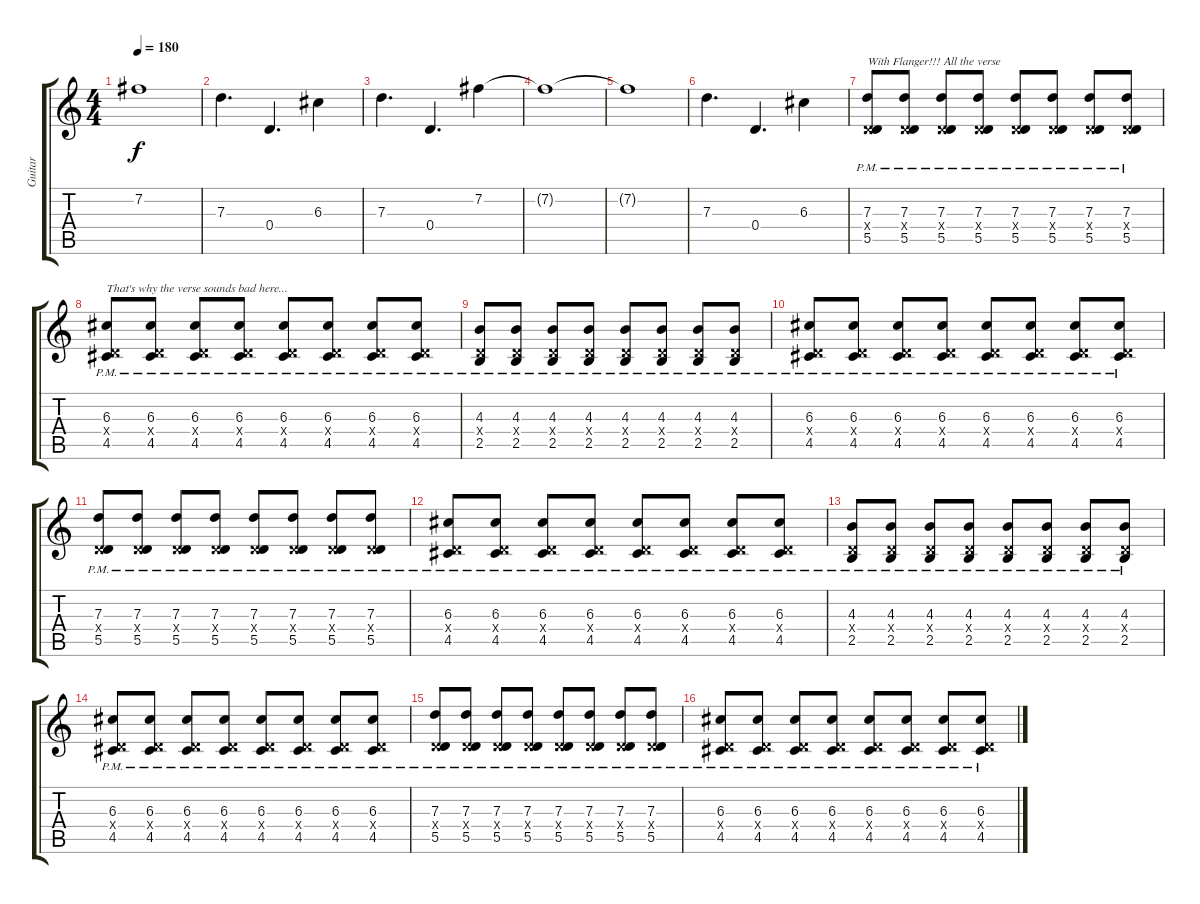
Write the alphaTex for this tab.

\track ("Guitar" "Guitar") {instrument distortionguitar}
\staff {score tabs}
\tuning (E4 B3 G3 D3 A2 E2) {hide}
\ts (4 4)
\tempo 180
\clef g2
\ks c
7.2{t}.1{dy f} |
7.3.4{d} 0.4.4{d} 6.3.4 |
7.3.4{d} 0.4.4{d} 7.2.4 |
7.2{t}.1 |
7.2{t}.1 |
7.3.4{d} 0.4.4{d} 6.3.4 |
(7.3{pm} 0.4{x} 5.5{pm}).8{txt "With Flanger!!! All the verse"} (7.3{pm} 0.4{x} 5.5{pm}).8 (7.3{pm} 0.4{x} 5.5{pm}).8 (7.3{pm} 0.4{x} 5.5{pm}).8 (7.3{pm} 0.4{x} 5.5{pm}).8 (7.3{pm} 0.4{x} 5.5{pm}).8 (7.3{pm} 0.4{x} 5.5{pm}).8 (7.3{pm} 0.4{x} 5.5{pm}).8 |
(6.3{pm} 0.4{x} 4.5{pm}).8{txt "That's why the verse sounds bad here..."} (6.3{pm} 0.4{x} 4.5{pm}).8 (6.3{pm} 0.4{x} 4.5{pm}).8 (6.3{pm} 0.4{x} 4.5{pm}).8 (6.3{pm} 0.4{x} 4.5{pm}).8 (6.3{pm} 0.4{x} 4.5{pm}).8 (6.3{pm} 0.4{x} 4.5{pm}).8 (6.3{pm} 0.4{x} 4.5{pm}).8 |
(4.3{pm} 0.4{x} 2.5{pm}).8 (4.3{pm} 0.4{x} 2.5{pm}).8 (4.3{pm} 0.4{x} 2.5{pm}).8 (4.3{pm} 0.4{x} 2.5{pm}).8 (4.3{pm} 0.4{x} 2.5{pm}).8 (4.3{pm} 0.4{x} 2.5{pm}).8 (4.3{pm} 0.4{x} 2.5{pm}).8 (4.3{pm} 0.4{x} 2.5{pm}).8 |
(6.3{pm} 0.4{x} 4.5{pm}).8 (6.3{pm} 0.4{x} 4.5{pm}).8 (6.3{pm} 0.4{x} 4.5{pm}).8 (6.3{pm} 0.4{x} 4.5{pm}).8 (6.3{pm} 0.4{x} 4.5{pm}).8 (6.3{pm} 0.4{x} 4.5{pm}).8 (6.3{pm} 0.4{x} 4.5{pm}).8 (6.3{pm} 0.4{x} 4.5{pm}).8 |
(7.3{pm} 0.4{x} 5.5{pm}).8 (7.3{pm} 0.4{x} 5.5{pm}).8 (7.3{pm} 0.4{x} 5.5{pm}).8 (7.3{pm} 0.4{x} 5.5{pm}).8 (7.3{pm} 0.4{x} 5.5{pm}).8 (7.3{pm} 0.4{x} 5.5{pm}).8 (7.3{pm} 0.4{x} 5.5{pm}).8 (7.3{pm} 0.4{x} 5.5{pm}).8 |
(6.3{pm} 0.4{x} 4.5{pm}).8 (6.3{pm} 0.4{x} 4.5{pm}).8 (6.3{pm} 0.4{x} 4.5{pm}).8 (6.3{pm} 0.4{x} 4.5{pm}).8 (6.3{pm} 0.4{x} 4.5{pm}).8 (6.3{pm} 0.4{x} 4.5{pm}).8 (6.3{pm} 0.4{x} 4.5{pm}).8 (6.3{pm} 0.4{x} 4.5{pm}).8 |
(4.3{pm} 0.4{x} 2.5{pm}).8 (4.3{pm} 0.4{x} 2.5{pm}).8 (4.3{pm} 0.4{x} 2.5{pm}).8 (4.3{pm} 0.4{x} 2.5{pm}).8 (4.3{pm} 0.4{x} 2.5{pm}).8 (4.3{pm} 0.4{x} 2.5{pm}).8 (4.3{pm} 0.4{x} 2.5{pm}).8 (4.3{pm} 0.4{x} 2.5{pm}).8 |
(6.3{pm} 0.4{x} 4.5{pm}).8 (6.3{pm} 0.4{x} 4.5{pm}).8 (6.3{pm} 0.4{x} 4.5{pm}).8 (6.3{pm} 0.4{x} 4.5{pm}).8 (6.3{pm} 0.4{x} 4.5{pm}).8 (6.3{pm} 0.4{x} 4.5{pm}).8 (6.3{pm} 0.4{x} 4.5{pm}).8 (6.3{pm} 0.4{x} 4.5{pm}).8 |
(7.3{pm} 0.4{x} 5.5{pm}).8 (7.3{pm} 0.4{x} 5.5{pm}).8 (7.3{pm} 0.4{x} 5.5{pm}).8 (7.3{pm} 0.4{x} 5.5{pm}).8 (7.3{pm} 0.4{x} 5.5{pm}).8 (7.3{pm} 0.4{x} 5.5{pm}).8 (7.3{pm} 0.4{x} 5.5{pm}).8 (7.3{pm} 0.4{x} 5.5{pm}).8 |
(6.3{pm} 0.4{x} 4.5{pm}).8 (6.3{pm} 0.4{x} 4.5{pm}).8 (6.3{pm} 0.4{x} 4.5{pm}).8 (6.3{pm} 0.4{x} 4.5{pm}).8 (6.3{pm} 0.4{x} 4.5{pm}).8 (6.3{pm} 0.4{x} 4.5{pm}).8 (6.3{pm} 0.4{x} 4.5{pm}).8 (6.3{pm} 0.4{x} 4.5{pm}).8
